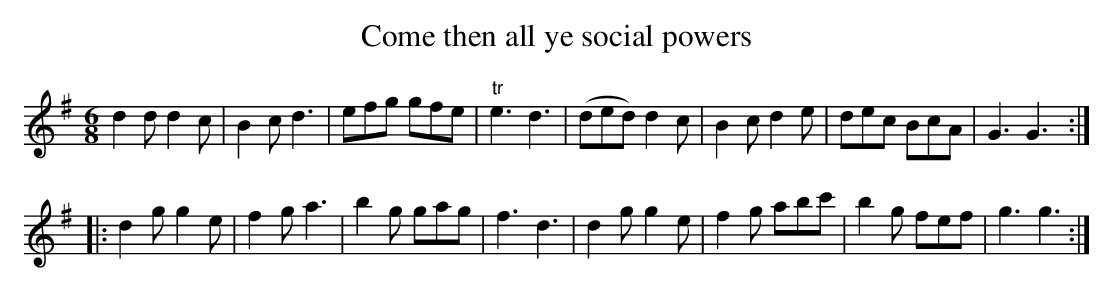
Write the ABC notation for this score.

X:1
T:Come then all ye social powers
M:6/8
K:G
d2d d2c| B2c d3| efg gfe| "tr"e3 d3|\
(ded) d2c| B2c d2e| dec BcA| G3 G3:|
|:d2g g2e| f2g a3| b2g gag| f3 d3|\
d2g g2e| f2g abc'| b2g fef| g3 g3:|
